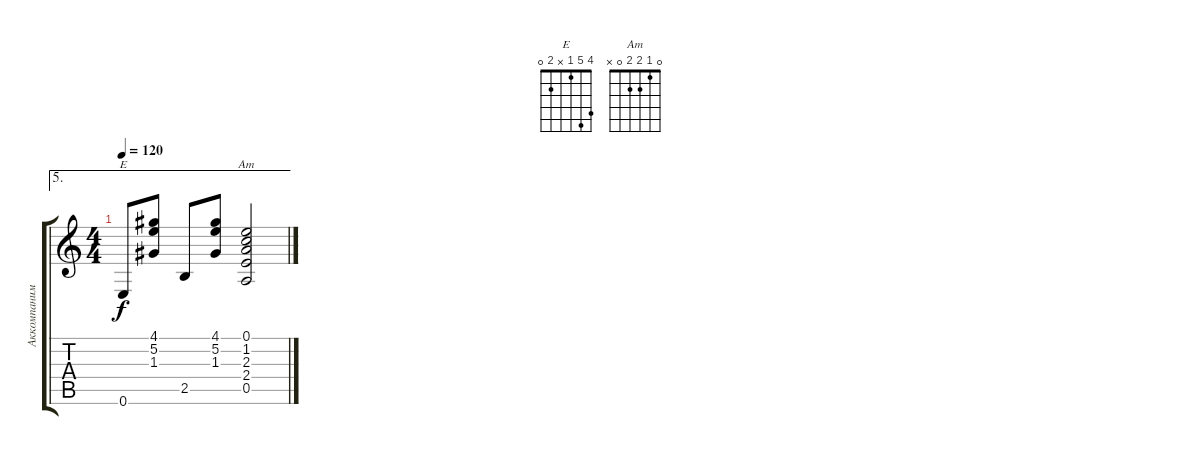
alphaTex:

\track ("Аккомпанимент" "Аккомпаним") {instrument electricguitarjazz}
\staff {score tabs}
\tuning (E4 B3 G3 D3 A2 E2) {hide}
\chord ("E" 4 5 1 x 2 0)
\chord ("Am" 0 1 2 2 0 x)
\ae 5
\ts (4 4)
\tempo 120
\clef g2
\ks aminor
0.6.8{ch "E" dy f} (4.1 5.2 1.3).8 2.5.8 (4.1 5.2 1.3).8 (0.1 1.2 2.3 2.4 0.5).2{ch "Am"}
